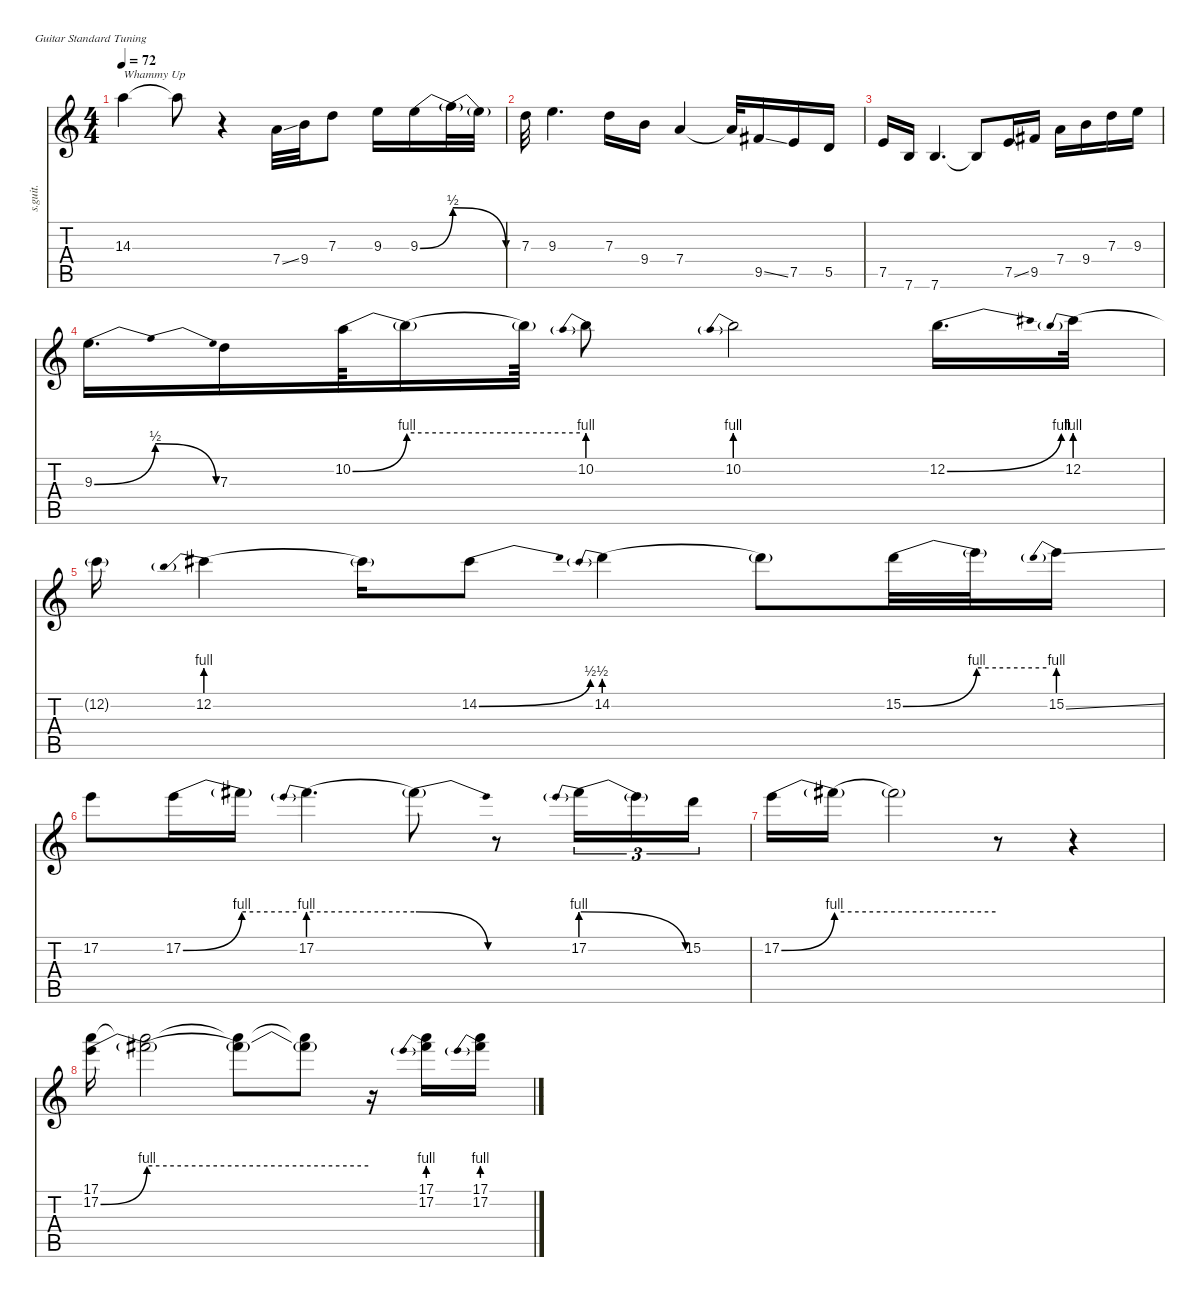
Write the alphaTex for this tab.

\defaultSystemsLayout 4
\hideDynamics
\bracketExtendMode nobrackets
\track ("David Gilmour" "s.guit.") {instrument overdrivenguitar}
\staff {score tabs}
\tuning (E4 B3 G3 D3 A2 E2)
\ts (4 4)
\tempo 72
\clef g2
\ks c
14.3{t}.4{txt "Whammy Up" lyrics (0 "") lyrics (1 "") lyrics (2 "") lyrics (3 "") lyrics (4 "") dy f} 14.3{t}.8{lyrics (0 "") lyrics (1 "") lyrics (2 "") lyrics (3 "") lyrics (4 "")} r.4 7.4{ss}.32{lyrics (0 "") lyrics (1 "") lyrics (2 "") lyrics (3 "") lyrics (4 "")} 9.4.32{lyrics (0 "") lyrics (1 "") lyrics (2 "") lyrics (3 "") lyrics (4 "")} 7.3.8{lyrics (0 "") lyrics (1 "") lyrics (2 "") lyrics (3 "") lyrics (4 "")} 9.3.16{lyrics (0 "") lyrics (1 "") lyrics (2 "") lyrics (3 "") lyrics (4 "")} 9.3{be (bend 0 0 60 2)}.16{lyrics (0 "") lyrics (1 "") lyrics (2 "") lyrics (3 "") lyrics (4 "")} 9.3{be (release 0 2 60 0) t}.32{lyrics (0 "") lyrics (1 "") lyrics (2 "") lyrics (3 "") lyrics (4 "")} 9.3{t}.32{lyrics (0 "") lyrics (1 "") lyrics (2 "") lyrics (3 "") lyrics (4 "")} |
7.3.32{lyrics (0 "") lyrics (1 "") lyrics (2 "") lyrics (3 "") lyrics (4 "")} 9.3.4{d lyrics (0 "") lyrics (1 "") lyrics (2 "") lyrics (3 "") lyrics (4 "")} 7.3.16{lyrics (0 "") lyrics (1 "") lyrics (2 "") lyrics (3 "") lyrics (4 "")} 9.4.16{lyrics (0 "") lyrics (1 "") lyrics (2 "") lyrics (3 "") lyrics (4 "")} 7.4.4{lyrics (0 "") lyrics (1 "") lyrics (2 "") lyrics (3 "") lyrics (4 "")} 7.4{t}.32{lyrics (0 "") lyrics (1 "") lyrics (2 "") lyrics (3 "") lyrics (4 "")} 9.5{ss acc #}.16{lyrics (0 "") lyrics (1 "") lyrics (2 "") lyrics (3 "") lyrics (4 "")} 7.5.16{lyrics (0 "") lyrics (1 "") lyrics (2 "") lyrics (3 "") lyrics (4 "")} 5.5.16{lyrics (0 "") lyrics (1 "") lyrics (2 "") lyrics (3 "") lyrics (4 "")} |
7.5.16{lyrics (0 "") lyrics (1 "") lyrics (2 "") lyrics (3 "") lyrics (4 "")} 7.6.16{lyrics (0 "") lyrics (1 "") lyrics (2 "") lyrics (3 "") lyrics (4 "")} 7.6.4{d lyrics (0 "") lyrics (1 "") lyrics (2 "") lyrics (3 "") lyrics (4 "")} 7.6{t}.8{lyrics (0 "") lyrics (1 "") lyrics (2 "") lyrics (3 "") lyrics (4 "")} 7.5{ss}.16{lyrics (0 "") lyrics (1 "") lyrics (2 "") lyrics (3 "") lyrics (4 "")} 9.5{acc #}.16{lyrics (0 "") lyrics (1 "") lyrics (2 "") lyrics (3 "") lyrics (4 "")} 7.4.16{lyrics (0 "") lyrics (1 "") lyrics (2 "") lyrics (3 "") lyrics (4 "")} 9.4.16{lyrics (0 "") lyrics (1 "") lyrics (2 "") lyrics (3 "") lyrics (4 "")} 7.3.16{lyrics (0 "") lyrics (1 "") lyrics (2 "") lyrics (3 "") lyrics (4 "")} 9.3.16{lyrics (0 "") lyrics (1 "") lyrics (2 "") lyrics (3 "") lyrics (4 "")} |
9.3{be (bendrelease 0 0 30 2 30 2 60 0)}.16{d lyrics (0 "") lyrics (1 "") lyrics (2 "") lyrics (3 "") lyrics (4 "")} 7.3.16{lyrics (0 "") lyrics (1 "") lyrics (2 "") lyrics (3 "") lyrics (4 "")} 10.2{be (bend 0 0 60 4)}.64{lyrics (0 "") lyrics (1 "") lyrics (2 "") lyrics (3 "") lyrics (4 "")} 10.2{be (hold 0 4 60 4) t}.16{lyrics (0 "") lyrics (1 "") lyrics (2 "") lyrics (3 "") lyrics (4 "")} 10.2{t}.64{lyrics (0 "") lyrics (1 "") lyrics (2 "") lyrics (3 "") lyrics (4 "")} 10.2{be (prebend 0 4 60 4)}.8{lyrics (0 "") lyrics (1 "") lyrics (2 "") lyrics (3 "") lyrics (4 "")} 10.2{be (prebend 0 4 60 4)}.2{lyrics (0 "") lyrics (1 "") lyrics (2 "") lyrics (3 "") lyrics (4 "")} 12.2{be (bend 0 0 60 4)}.16{d lyrics (0 "") lyrics (1 "") lyrics (2 "") lyrics (3 "") lyrics (4 "")} 12.2{be (prebend 0 4 60 4)}.32{lyrics (0 "") lyrics (1 "") lyrics (2 "") lyrics (3 "") lyrics (4 "")} |
12.2{t}.16{lyrics (0 "") lyrics (1 "") lyrics (2 "") lyrics (3 "") lyrics (4 "")} 12.2{be (prebend 0 4 60 4)}.4{lyrics (0 "") lyrics (1 "") lyrics (2 "") lyrics (3 "") lyrics (4 "")} 12.2{t}.16{lyrics (0 "") lyrics (1 "") lyrics (2 "") lyrics (3 "") lyrics (4 "")} 14.2{be (bend 0 0 60 2) acc #}.8{lyrics (0 "") lyrics (1 "") lyrics (2 "") lyrics (3 "") lyrics (4 "")} 14.2{be (prebend 0 2 60 2)}.4{lyrics (0 "") lyrics (1 "") lyrics (2 "") lyrics (3 "") lyrics (4 "")} 14.2{t}.8{lyrics (0 "") lyrics (1 "") lyrics (2 "") lyrics (3 "") lyrics (4 "")} 15.2{be (bend 0 0 60 4)}.32{lyrics (0 "") lyrics (1 "") lyrics (2 "") lyrics (3 "") lyrics (4 "")} 15.2{be (hold 0 4 60 4) t}.32{lyrics (0 "") lyrics (1 "") lyrics (2 "") lyrics (3 "") lyrics (4 "")} 15.2{be (prebend 0 4 60 4) ss}.16{lyrics (0 "") lyrics (1 "") lyrics (2 "") lyrics (3 "") lyrics (4 "")} |
17.2.8{lyrics (0 "") lyrics (1 "") lyrics (2 "") lyrics (3 "") lyrics (4 "")} 17.2{be (bend 0 0 60 4)}.16{lyrics (0 "") lyrics (1 "") lyrics (2 "") lyrics (3 "") lyrics (4 "")} 17.2{be (hold 0 4 60 4) t}.16{lyrics (0 "") lyrics (1 "") lyrics (2 "") lyrics (3 "") lyrics (4 "")} 17.2{be (prebend 0 4 60 4)}.4{d lyrics (0 "") lyrics (1 "") lyrics (2 "") lyrics (3 "") lyrics (4 "")} 17.2{be (release 0 4 60 0) t}.8{lyrics (0 "") lyrics (1 "") lyrics (2 "") lyrics (3 "") lyrics (4 "")} r.8 17.2{be (prebendrelease 0 4 60 0)}.16{tu (3 2) lyrics (0 "") lyrics (1 "") lyrics (2 "") lyrics (3 "") lyrics (4 "")} 17.2{t}.16{tu (3 2) lyrics (0 "") lyrics (1 "") lyrics (2 "") lyrics (3 "") lyrics (4 "")} 15.2.16{tu (3 2) lyrics (0 "") lyrics (1 "") lyrics (2 "") lyrics (3 "") lyrics (4 "")} |
17.2{be (bend 0 0 60 4)}.16{lyrics (0 "") lyrics (1 "") lyrics (2 "") lyrics (3 "") lyrics (4 "")} 17.2{be (hold 0 4 60 4) t}.16{lyrics (0 "") lyrics (1 "") lyrics (2 "") lyrics (3 "") lyrics (4 "")} 17.2{t}.2{lyrics (0 "") lyrics (1 "") lyrics (2 "") lyrics (3 "") lyrics (4 "")} r.8 r.4 |
(17.1 17.2{be (bend 0 0 60 4)}).16{lyrics (0 "") lyrics (1 "") lyrics (2 "") lyrics (3 "") lyrics (4 "")} (17.1{t} 17.2{be (hold 0 4 60 4) t}).2{lyrics (0 "") lyrics (1 "") lyrics (2 "") lyrics (3 "") lyrics (4 "")} (17.1{t} 17.2{t}).8{lyrics (0 "") lyrics (1 "") lyrics (2 "") lyrics (3 "") lyrics (4 "")} (17.1{t} 17.2{t}).8{lyrics (0 "") lyrics (1 "") lyrics (2 "") lyrics (3 "") lyrics (4 "")} r.16 (17.1 17.2{be (prebend 0 4 60 4)}).16{lyrics (0 "") lyrics (1 "") lyrics (2 "") lyrics (3 "") lyrics (4 "")} (17.1 17.2{be (prebend 0 4 60 4)}).16{lyrics (0 "") lyrics (1 "") lyrics (2 "") lyrics (3 "") lyrics (4 "")}
